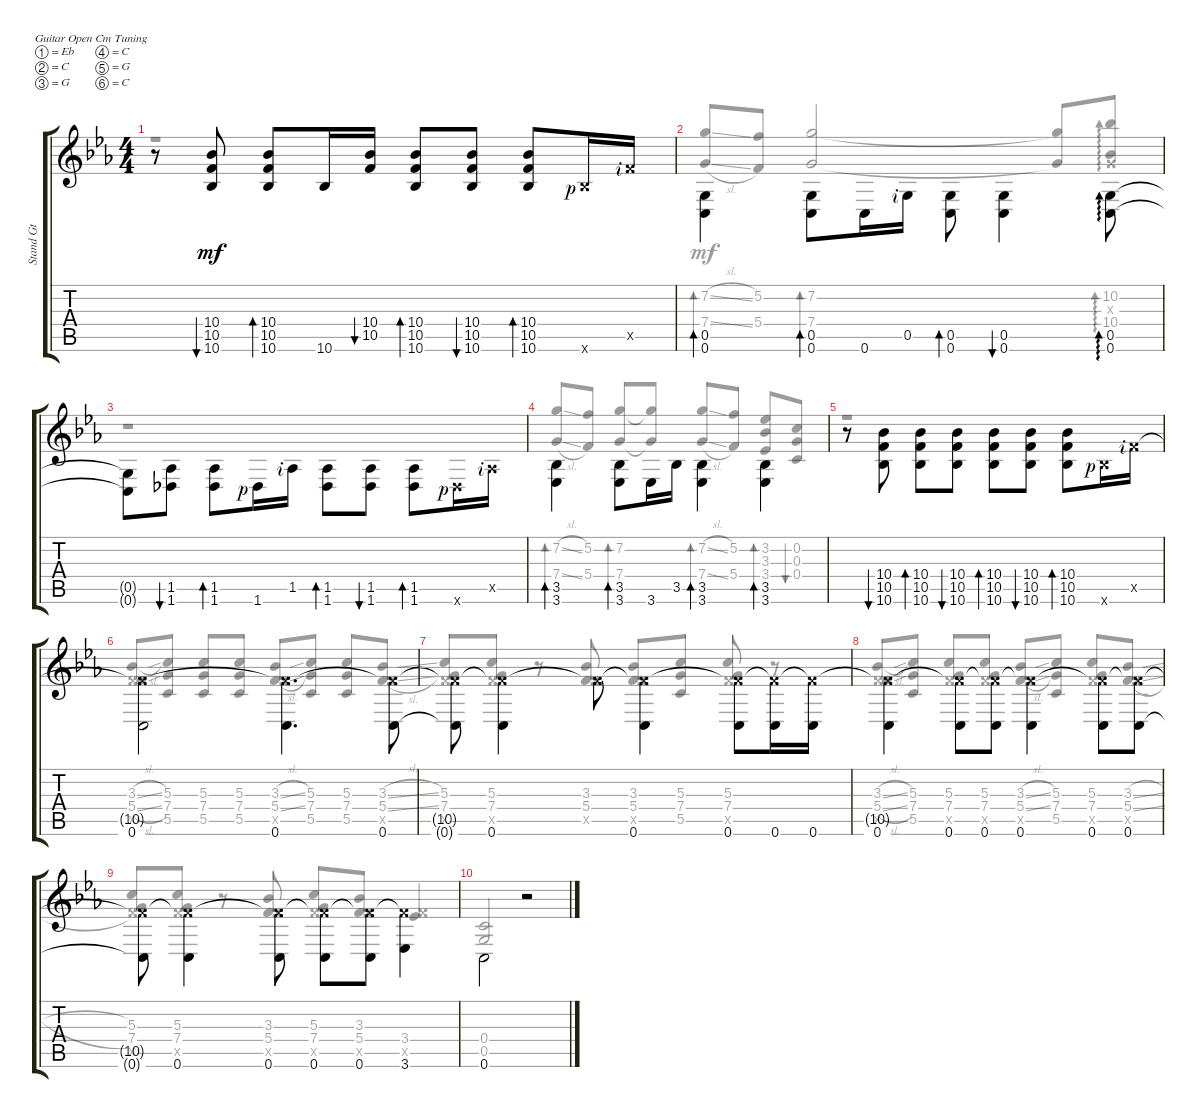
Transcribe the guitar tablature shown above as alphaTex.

\defaultSystemsLayout 4
\bracketExtendMode groupsimilarinstruments
\otherSystemsTrackNameOrientation horizontal
\track ("Standard Guitar" "Stand Gt") {instrument acousticguitarsteel}
\staff {score tabs}
\tuning (Eb4 C4 G3 C3 G2 C2)
\voice
\ts (4 4)
\tempo (140 hide)
\clef g2
\ks cminor
r.8{dy mf} (10.5 10.6 10.4).8{bu 30} (10.5 10.6 10.4).8{bd 30} 10.6.16 (10.4 10.5).16{bu 30} (10.5 10.6 10.4).8{bd 30} (10.6 10.5 10.4).8{bu 30} (10.5 10.6 10.4).8{bd 30} 10.6{x rf 1}.16 10.5{x rf 2}.16 |
(0.6 0.5).4{bd 30 beam invert} (0.6 0.5).8{bd 30 beam invert} 0.6.16 0.5{rf 2}.16 (0.6 0.5).8{bd 30 beam invert} (0.5 0.6).4{bu 30 beam invert} (0.6 0.5).8{ad 0 beam invert} |
(0.5{t} 0.6{t}).8{beam invert} (1.5 1.6).8{bu 30} (1.5 1.6).8{bd 30 beam invert} 1.6{rf 1}.16 1.5{rf 2}.16 (1.5 1.6).8{bd 30 beam invert} (1.6 1.5).8{bu 30} (1.5 1.6).8{bd 30 beam invert} 1.6{x rf 1}.16 1.5{x rf 2}.16 |
(3.6 3.5).4{bd 30 beam invert} (3.6 3.5).8{bd 30 beam invert} 3.6.16 3.5.16 (3.6 3.5).4{bd 30 beam invert} (3.5 3.6).4{bd 30 beam invert} |
r.8 (10.5 10.6 10.4).8{bu 30 beam invert} (10.5 10.6 10.4).8{bd 30 beam invert} (10.4 10.5 10.6).8{bu 30} (10.5 10.6 10.4).8{bd 30 beam invert} (10.6 10.5 10.4).8{bu 30} (10.5 10.6 10.4).8{bd 30 beam invert} 10.6{x rf 1}.16 10.5{x rf 2}.16 |
(0.6 10.5{x t}).2{beam invert} (0.6 10.5{x t}).4{d beam invert} (0.6 10.5{x t}).8{beam invert} |
(0.6{t} 10.5{x t}).8{beam invert} (0.6 10.5{x t}).4{beam invert} 10.5{x t}.8{beam invert} (0.6 10.5{x t}).4{beam invert} (0.6 10.5{x t}).8{beam invert} (0.6 10.5{x t}).16 (0.6 10.5{x t}).16 |
(0.6 10.5{x t}).4{beam invert} (0.6 10.5{x t}).8{beam invert} (0.6 10.5{x t}).8 (0.6 10.5{x t}).4{beam invert} (0.6 10.5{x t}).8{beam invert} (0.6 10.5{x t}).8 |
(0.6{t} 10.5{x t}).8{beam invert} (0.6 10.5{x t}).4{beam invert} (0.6 10.5{x t}).8{beam invert} (0.6 10.5{x t}).8{beam invert} (0.6 10.5{x t}).8 (3.6 10.5{x t}).4{beam invert} |
0.6.2{beam invert} r.2
\voice
\clef g2
\ottava regular
\simile none
\ks cminor
r.1{dy mf} |
(7.2{sl} 7.4{sl}).8{bd 30 beam invert} (5.2 5.4).8 (7.2 7.4).2{bd 30 beam invert} (7.2{t} 7.4{t}).8{beam invert} (10.2 10.4 0.3{x}).8{ad 0} |
r.1 |
(7.2{sl} 7.4{sl}).8{bd 30 beam invert} (5.2 5.4).8 (7.2 7.4).8{bd 30 beam invert} (7.2{t} 7.4{t}).8 (7.2{sl} 7.4{sl}).8{bd 30 beam invert} (5.2 5.4).8 (3.2 3.4 3.3).8{bd 30 beam invert} (0.2 0.3 0.4).8{bu 30} |
r.1 |
(10.5{x} 5.4{sl} 3.3{sl}).8{beam invert} (5.3 7.4 5.5).8 (5.3 7.4 5.5).8{beam invert} (5.3 7.4 5.5).8 (3.3{sl} 5.4{sl} 10.5{x}).8{beam invert} (5.3 7.4 5.5).8 (5.3 7.4 5.5).8{beam invert} (3.3{sl} 5.4{sl} 10.5{x}).8 |
(5.3 10.5{x} 7.4).8{beam invert} (5.3 10.5{x} 7.4).8 r.8 (3.3 5.4 10.5{x}).8{beam invert} (3.3 5.4 10.5{x}).8{beam invert} (5.3 7.4 5.5).8 (5.3 7.4 10.5{x}).8{beam invert} r.8 |
(10.5{x} 5.4{sl} 3.3{sl}).8{beam invert} (5.3 7.4 5.5).8 (5.3 7.4 10.5{x}).8{beam invert} (5.3 7.4 10.5{x}).8 (3.3{sl} 5.4{sl} 10.5{x}).8{beam invert} (5.3 7.4 5.5).8 (5.3 7.4 10.5{x}).8{beam invert} (3.3{sl} 5.4{sl} 10.5{x}).8 |
(5.3 10.5{x} 7.4).8{beam invert} (5.3 10.5{x} 7.4).8 r.8 (3.3 5.4 10.5{x}).8{beam invert} (5.3 7.4 10.5{x}).8{beam invert} (3.3 5.4 10.5{x}).8 (3.4 10.5{x}).4{beam invert} |
(0.5 0.4).2{beam invert} r.2
